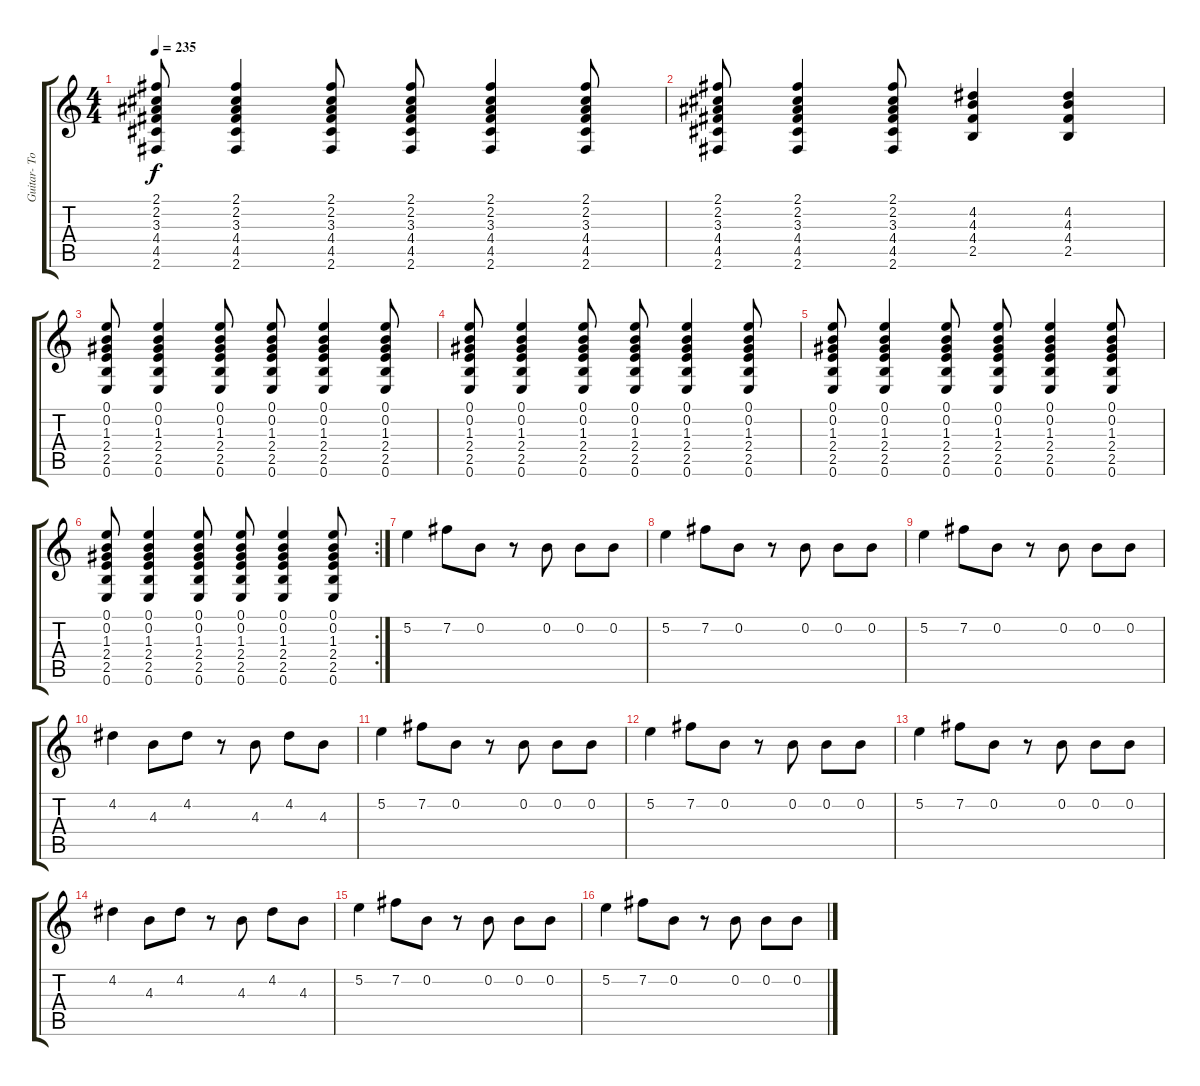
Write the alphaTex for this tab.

\track ("Guitar- Tom DeLonge" "Guitar- To") {instrument electricguitarclean}
\staff {score tabs}
\tuning (E4 B3 G3 D3 A2 E2) {hide}
\ts (4 4)
\tempo 235
\clef g2
\ks c
(2.1 2.2 3.3 4.4 4.5 2.6).8{dy f} (2.1 2.2 3.3 4.4 4.5 2.6).4 (2.1 2.2 3.3 4.4 4.5 2.6).8 (2.1 2.2 3.3 4.4 4.5 2.6).8 (2.1 2.2 3.3 4.4 4.5 2.6).4 (2.1 2.2 3.3 4.4 4.5 2.6).8 |
(2.1 2.2 3.3 4.4 4.5 2.6).8 (2.1 2.2 3.3 4.4 4.5 2.6).4 (2.1 2.2 3.3 4.4 4.5 2.6).8 (4.2 4.3 4.4 2.5).4 (4.2 4.3 4.4 2.5).4 |
(0.1 0.2 1.3 2.4 2.5 0.6).8 (0.1 0.2 1.3 2.4 2.5 0.6).4 (0.1 0.2 1.3 2.4 2.5 0.6).8 (0.1 0.2 1.3 2.4 2.5 0.6).8 (0.1 0.2 1.3 2.4 2.5 0.6).4 (0.1 0.2 1.3 2.4 2.5 0.6).8 |
(0.1 0.2 1.3 2.4 2.5 0.6).8 (0.1 0.2 1.3 2.4 2.5 0.6).4 (0.1 0.2 1.3 2.4 2.5 0.6).8 (0.1 0.2 1.3 2.4 2.5 0.6).8 (0.1 0.2 1.3 2.4 2.5 0.6).4 (0.1 0.2 1.3 2.4 2.5 0.6).8 |
(0.1 0.2 1.3 2.4 2.5 0.6).8 (0.1 0.2 1.3 2.4 2.5 0.6).4 (0.1 0.2 1.3 2.4 2.5 0.6).8 (0.1 0.2 1.3 2.4 2.5 0.6).8 (0.1 0.2 1.3 2.4 2.5 0.6).4 (0.1 0.2 1.3 2.4 2.5 0.6).8 |
\rc 2
(0.1 0.2 1.3 2.4 2.5 0.6).8 (0.1 0.2 1.3 2.4 2.5 0.6).4 (0.1 0.2 1.3 2.4 2.5 0.6).8 (0.1 0.2 1.3 2.4 2.5 0.6).8 (0.1 0.2 1.3 2.4 2.5 0.6).4 (0.1 0.2 1.3 2.4 2.5 0.6).8 |
5.2.4 7.2.8 0.2.8 r.8 0.2.8 0.2.8 0.2.8 |
5.2.4 7.2.8 0.2.8 r.8 0.2.8 0.2.8 0.2.8 |
5.2.4 7.2.8 0.2.8 r.8 0.2.8 0.2.8 0.2.8 |
4.2.4 4.3.8 4.2.8 r.8 4.3.8 4.2.8 4.3.8 |
5.2.4 7.2.8 0.2.8 r.8 0.2.8 0.2.8 0.2.8 |
5.2.4 7.2.8 0.2.8 r.8 0.2.8 0.2.8 0.2.8 |
5.2.4 7.2.8 0.2.8 r.8 0.2.8 0.2.8 0.2.8 |
4.2.4 4.3.8 4.2.8 r.8 4.3.8 4.2.8 4.3.8 |
5.2.4 7.2.8 0.2.8 r.8 0.2.8 0.2.8 0.2.8 |
5.2.4 7.2.8 0.2.8 r.8 0.2.8 0.2.8 0.2.8
